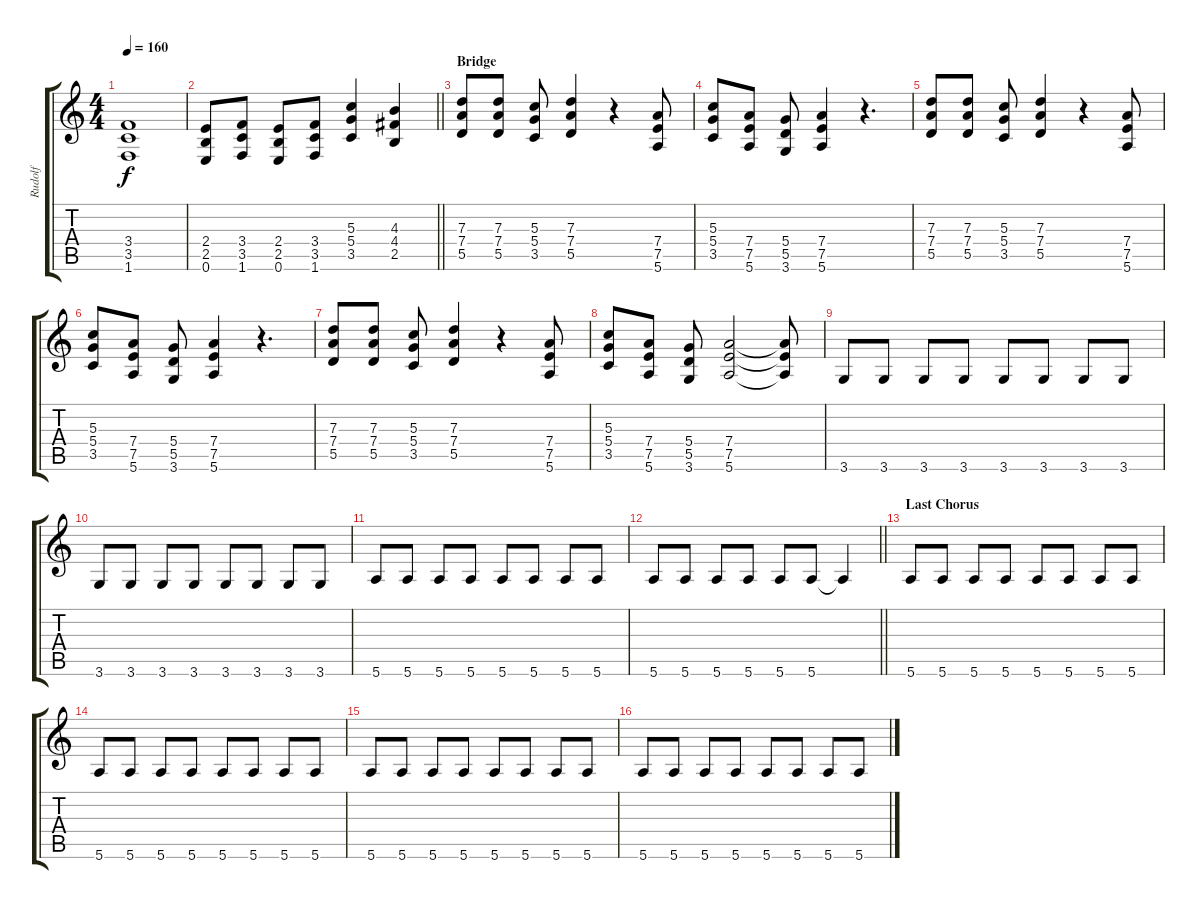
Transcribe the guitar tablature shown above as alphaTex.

\track ("Rudolf" "Rudolf") {instrument overdrivenguitar}
\staff {score tabs}
\tuning (E4 B3 G3 D3 A2 E2) {hide}
\ts (4 4)
\tempo 160
\clef g2
\ks c
(3.4 3.5 1.6).1{dy f} |
\barLineRight lightlight
(2.4 2.5 0.6).8 (3.4 3.5 1.6).8 (2.4 2.5 0.6).8 (3.4 3.5 1.6).8 (5.3 5.4 3.5).4 (4.3 4.4 2.5).4 |
\section ("" "Bridge")
(7.3 7.4 5.5).8 (7.3 7.4 5.5).8 (5.3 5.4 3.5).8 (7.3 7.4 5.5).4 r.4 (7.4 7.5 5.6).8 |
(5.3 5.4 3.5).8 (7.4 7.5 5.6).8 (5.4 5.5 3.6).8 (7.4 7.5 5.6).4 r.4{d} |
(7.3 7.4 5.5).8 (7.3 7.4 5.5).8 (5.3 5.4 3.5).8 (7.3 7.4 5.5).4 r.4 (7.4 7.5 5.6).8 |
(5.3 5.4 3.5).8 (7.4 7.5 5.6).8 (5.4 5.5 3.6).8 (7.4 7.5 5.6).4 r.4{d} |
(7.3 7.4 5.5).8 (7.3 7.4 5.5).8 (5.3 5.4 3.5).8 (7.3 7.4 5.5).4 r.4 (7.4 7.5 5.6).8 |
(5.3 5.4 3.5).8 (7.4 7.5 5.6).8 (5.4 5.5 3.6).8 (7.4 7.5 5.6).2 (7.4{t} 7.5{t} 5.6{t}).8 |
3.6.8 3.6.8 3.6.8 3.6.8 3.6.8 3.6.8 3.6.8 3.6.8 |
3.6.8 3.6.8 3.6.8 3.6.8 3.6.8 3.6.8 3.6.8 3.6.8 |
5.6.8 5.6.8 5.6.8 5.6.8 5.6.8 5.6.8 5.6.8 5.6.8 |
\barLineRight lightlight
5.6.8 5.6.8 5.6.8 5.6.8 5.6.8 5.6.8 5.6{t}.4 |
\section ("" "Last Chorus")
5.6.8 5.6.8 5.6.8 5.6.8 5.6.8 5.6.8 5.6.8 5.6.8 |
5.6.8 5.6.8 5.6.8 5.6.8 5.6.8 5.6.8 5.6.8 5.6.8 |
5.6.8 5.6.8 5.6.8 5.6.8 5.6.8 5.6.8 5.6.8 5.6.8 |
5.6.8 5.6.8 5.6.8 5.6.8 5.6.8 5.6.8 5.6.8 5.6.8
